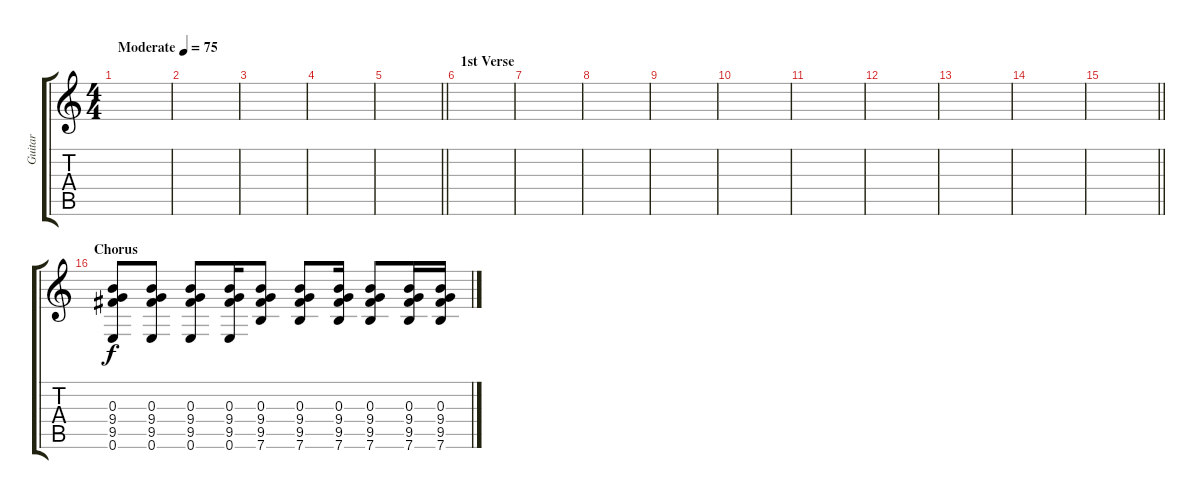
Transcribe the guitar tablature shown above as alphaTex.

\track ("Guitar" "Guitar") {instrument overdrivenguitar}
\staff {score tabs}
\tuning (E4 B3 G3 D3 A2 E2) {hide}
\ts (4 4)
\tempo (75 "Moderate")
\clef g2
\ks c
|
|
|
|
\barLineRight lightlight
|
\section ("" "1st Verse")
|
|
|
|
|
|
|
|
|
\barLineRight lightlight
|
\section ("" "Chorus")
(0.3 9.4 9.5 0.6).8 (0.3 9.4 9.5 0.6).8 (0.3 9.4 9.5 0.6).8 (0.3 9.4 9.5 0.6).16 (0.3 9.4 9.5 7.6).8 (0.3 9.4 9.5 7.6).8 (0.3 9.4 9.5 7.6).16 (0.3 9.4 9.5 7.6).8 (0.3 9.4 9.5 7.6).16 (0.3 9.4 9.5 7.6).16
